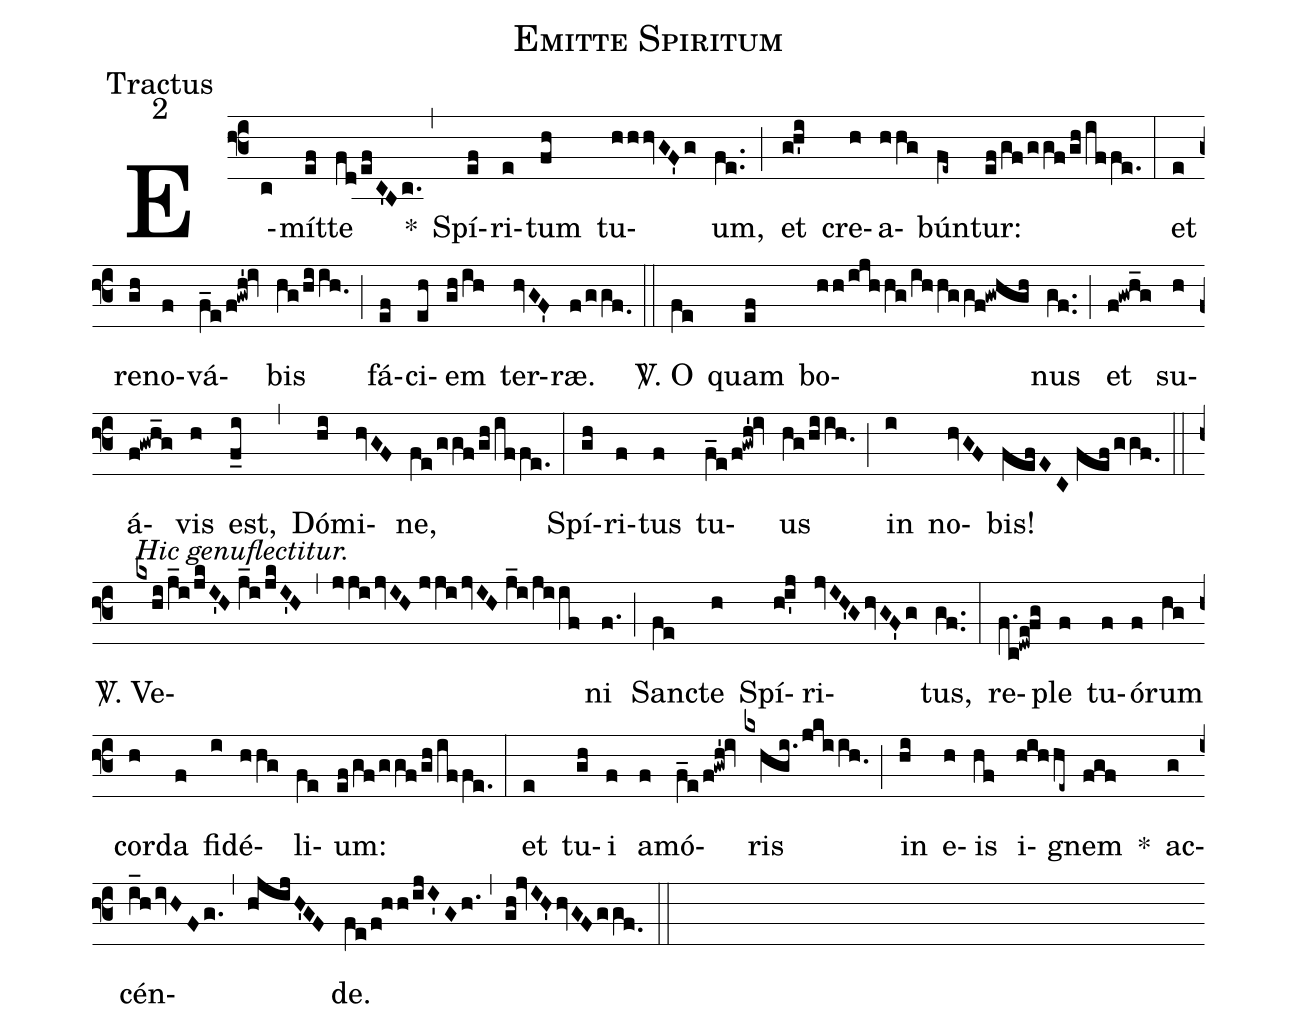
name:Emitte Spiritum;
office-part:Tractus;
mode:2;
%%
(f3) E(c)mít(ef)te(fd/efC'Bc.) *(,)
Spí(ef)ri(e)tum(fh) tu(hhhvGF'g)um,(fe..) (;) et(gh'i) cre(h)a(hhg)bún(fe~)tur:(ef/gf/ggf/gh/iffe.) (:)
et(e) re(gh)no(f)vá(f_e/f!gwh'!iv)bis(hg/hiih.0) (;) fá(ef)ci(eh)em(gh/ih) ter(hvGF')ræ.(f/ggf.0) (::)
<sp>V/</sp>. O(fe) quam(ef) bo(hh/ijhhg/ihhggf!gwhgh)nus(gf..) (;) et(f!gwh_g) su(h)á(f!gwh_g)vis(h) est,(f_i) (,) Dó(hi)mi(hvGF)ne,(fe/ggf/gh/iffe.) (:)
Spí(gh)ri(f)tus(f) tu(f_e/f!gwh'!iv)us(hg/hiih.0) (;) in(i) no(hvGF)bis!(fefEC//fef/ggf.0) (::)
<sp>V/</sp>. <alt>Hic genuflectitur.</alt> Ve(kxhi/j_i/jkI'H//j_i/jkI'H)(,)(jjijvIH//jjijvIH//j_i/jiif)ni(f.) (;) Sanc(fe)te(h) Spí(hi'j)ri(jvIH'GhvGF'g)tus,(gf..) (:)
re(f.c!dwe!fg)ple(f) tu(f)ó(f)rum(hg) cor(h)da(f) fi(i)dé(hhg)li(fe)um:(ef/gf/ggf/gh/iffe.) (:)
et(e) tu(gh)i(f) a(f)mó(f_e/f!gwh'!iv)ris(kxhgi./jkiih.0) (;) in(hi) e(h)is(hf) i(hihhe~)gnem(fgf) *()
ac(g)cén(i_hivHFg.)(,)(hjijH'GF)de.(fe/f!hh/ijI'Gh.) (,) (gh!jvIH'hvGFggf.0) (::)
